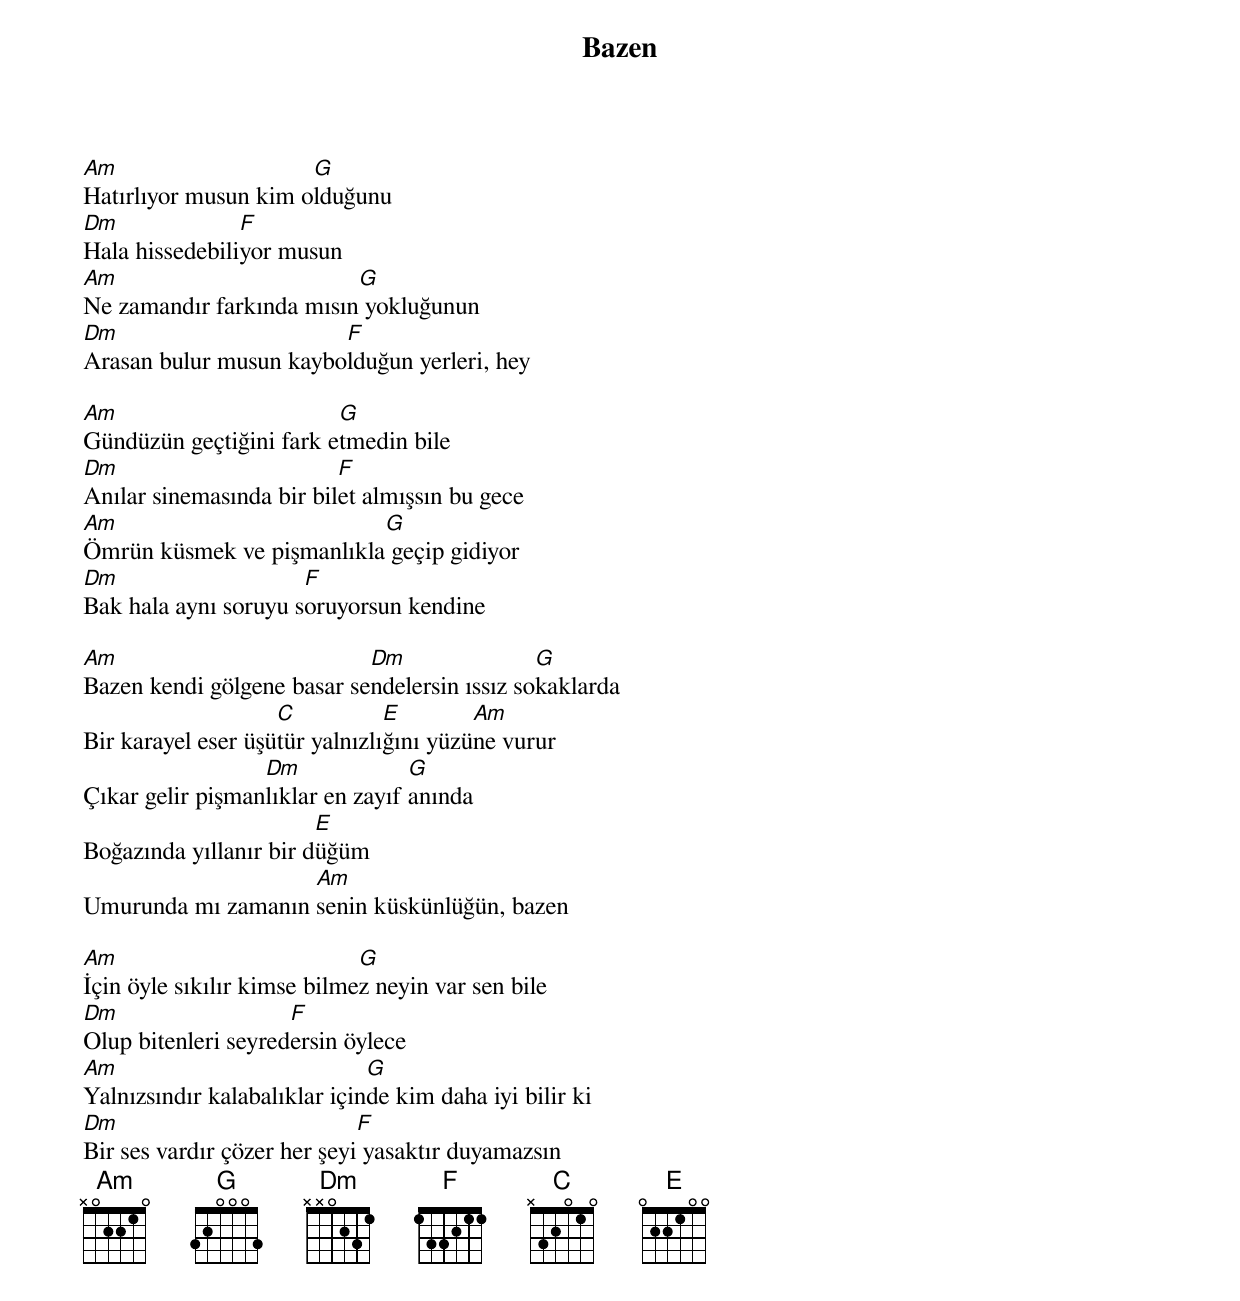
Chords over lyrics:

{title: Bazen}
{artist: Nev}

Am                    G
Hatırlıyor musun kim olduğunu
Dm              F
Hala hissedebiliyor musun
Am                        G
Ne zamandır farkında mısın yokluğunun
Dm                      F
Arasan bulur musun kaybolduğun yerleri, hey

Am                       G
Gündüzün geçtiğini fark etmedin bile
Dm                        F
Anılar sinemasında bir bilet almışsın bu gece
Am                         G
Ömrün küsmek ve pişmanlıkla geçip gidiyor
Dm                    F
Bak hala aynı soruyu soruyorsun kendine

Am                          Dm                G
Bazen kendi gölgene basar sendelersin ıssız sokaklarda
                    C           E        Am
Bir karayel eser üşütür yalnızlığını yüzüne vurur
                  Dm              G
Çıkar gelir pişmanlıklar en zayıf anında
                        E
Boğazında yıllanır bir düğüm
                    Am
Umurunda mı zamanın senin küskünlüğün, bazen

Am                           G
İçin öyle sıkılır kimse bilmez neyin var sen bile
Dm                   F
Olup bitenleri seyredersin öylece
Am                            G
Yalnızsındır kalabalıklar içinde kim daha iyi bilir ki
Dm                           F
Bir ses vardır çözer her şeyi yasaktır duyamazsın
